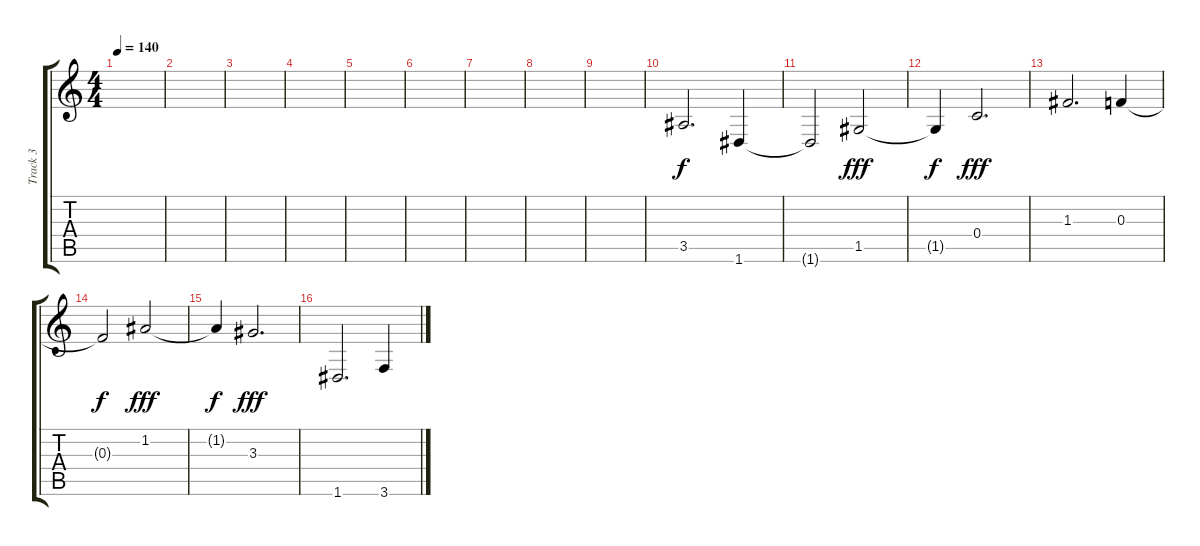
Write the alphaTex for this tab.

\track ("Track 3" "Track 3") {instrument distortionguitar}
\staff {score tabs}
\tuning (D4 A3 F3 C3 G2 D2) {hide}
\ts (4 4)
\tempo 140
\clef g2
\ks c
|
|
|
|
|
|
|
|
|
3.5.2{d volume 14 instrument acousticguitarsteel} 1.6.4 |
1.6{t}.2{dy f} 1.5.2{dy fff} |
1.5{t}.4{dy f} 0.4.2{d dy fff} |
1.3.2{d} 0.3.4 |
0.3{t}.2{dy f} 1.2.2{dy fff} |
1.2{t}.4{dy f} 3.3.2{d dy fff} |
1.6.2{d} 3.6.4
